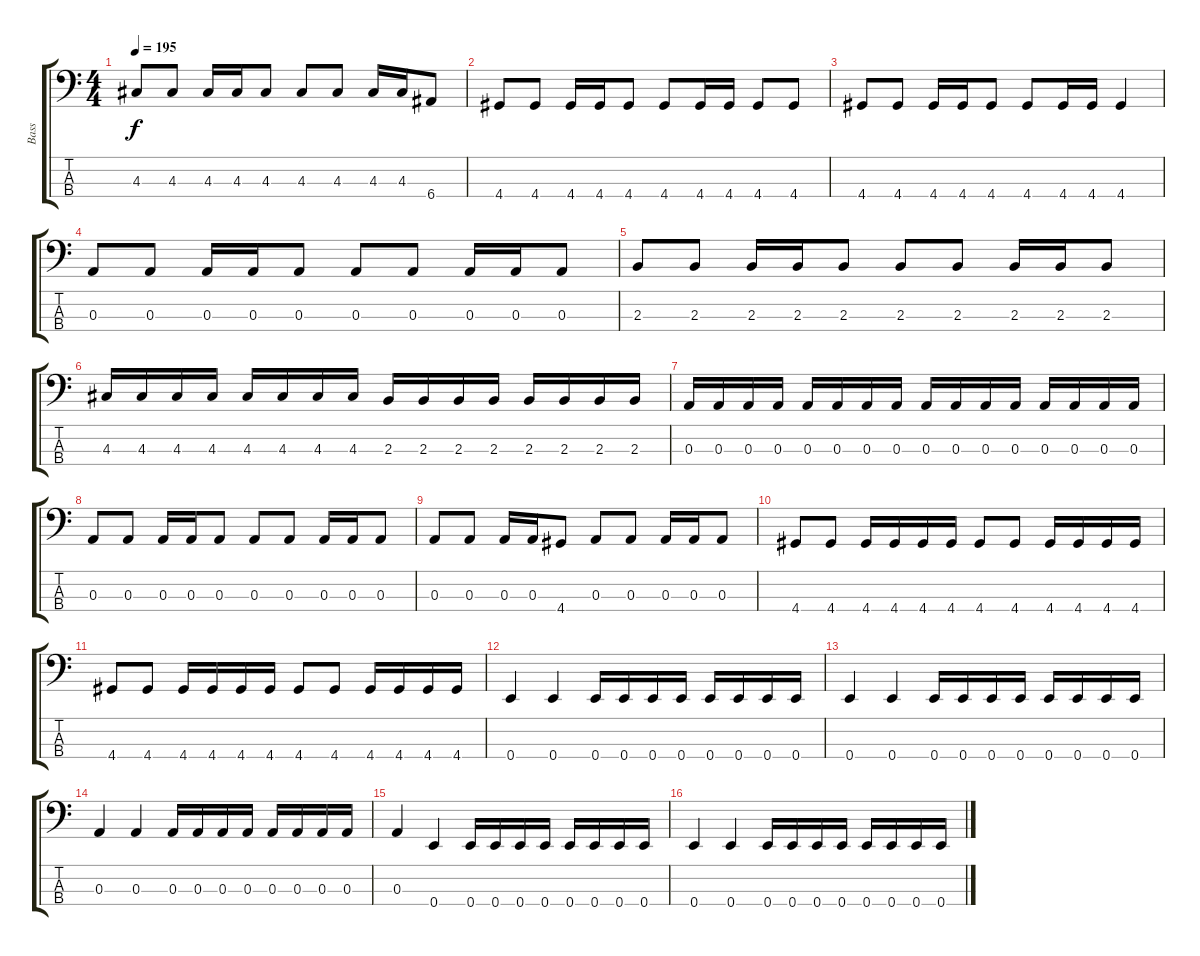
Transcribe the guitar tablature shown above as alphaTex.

\track ("Bass" "Bass") {instrument electricbasspick}
\staff {score tabs}
\tuning (G2 D2 A1 E1) {hide}
\ts (4 4)
\tempo 195
\clef f4
\ks c
4.3.8{dy f} 4.3.8 4.3.16 4.3.16 4.3.8 4.3.8 4.3.8 4.3.16 4.3.16 6.4.8 |
4.4.8 4.4.8 4.4.16 4.4.16 4.4.8 4.4.8 4.4.16 4.4.16 4.4.8 4.4.8 |
4.4.8 4.4.8 4.4.16 4.4.16 4.4.8 4.4.8 4.4.16 4.4.16 4.4.4 |
0.3.8 0.3.8 0.3.16 0.3.16 0.3.8 0.3.8 0.3.8 0.3.16 0.3.16 0.3.8 |
2.3.8 2.3.8 2.3.16 2.3.16 2.3.8 2.3.8 2.3.8 2.3.16 2.3.16 2.3.8 |
4.3.16 4.3.16 4.3.16 4.3.16 4.3.16 4.3.16 4.3.16 4.3.16 2.3.16 2.3.16 2.3.16 2.3.16 2.3.16 2.3.16 2.3.16 2.3.16 |
0.3.16 0.3.16 0.3.16 0.3.16 0.3.16 0.3.16 0.3.16 0.3.16 0.3.16 0.3.16 0.3.16 0.3.16 0.3.16 0.3.16 0.3.16 0.3.16 |
0.3.8 0.3.8 0.3.16 0.3.16 0.3.8 0.3.8 0.3.8 0.3.16 0.3.16 0.3.8 |
0.3.8 0.3.8 0.3.16 0.3.16 4.4.8 0.3.8 0.3.8 0.3.16 0.3.16 0.3.8 |
4.4.8 4.4.8 4.4.16 4.4.16 4.4.16 4.4.16 4.4.8 4.4.8 4.4.16 4.4.16 4.4.16 4.4.16 |
4.4.8 4.4.8 4.4.16 4.4.16 4.4.16 4.4.16 4.4.8 4.4.8 4.4.16 4.4.16 4.4.16 4.4.16 |
0.4.4 0.4.4 0.4.16 0.4.16 0.4.16 0.4.16 0.4.16 0.4.16 0.4.16 0.4.16 |
0.4.4 0.4.4 0.4.16 0.4.16 0.4.16 0.4.16 0.4.16 0.4.16 0.4.16 0.4.16 |
0.3.4 0.3.4 0.3.16 0.3.16 0.3.16 0.3.16 0.3.16 0.3.16 0.3.16 0.3.16 |
0.3.4 0.4.4 0.4.16 0.4.16 0.4.16 0.4.16 0.4.16 0.4.16 0.4.16 0.4.16 |
0.4.4 0.4.4 0.4.16 0.4.16 0.4.16 0.4.16 0.4.16 0.4.16 0.4.16 0.4.16
